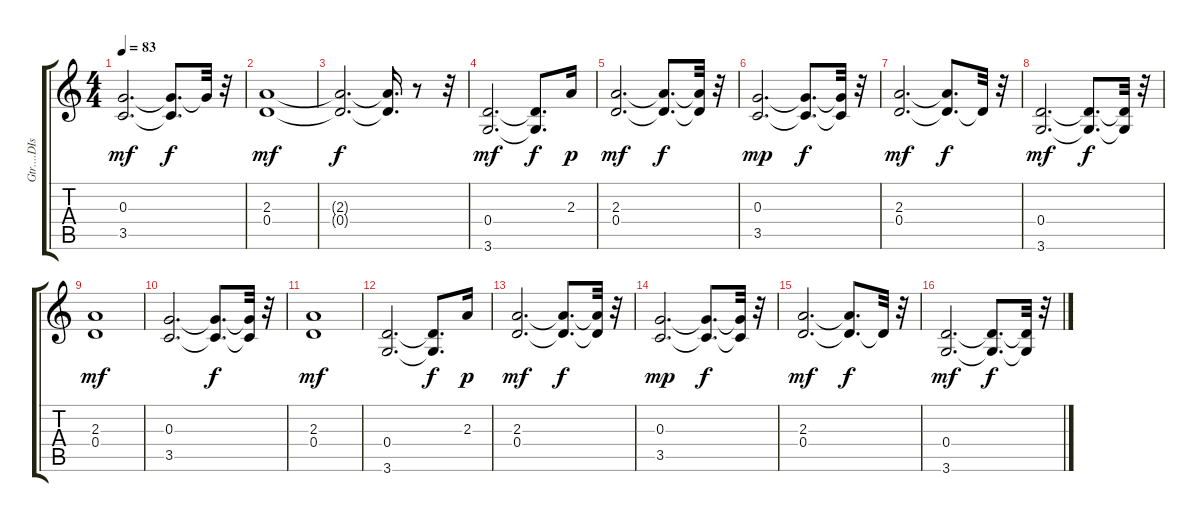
\track ("Gtr....DIs...       " "Gtr....DIs") {instrument distortionguitar}
\staff {score tabs}
\tuning (E4 B3 G3 D3 A2 E2) {hide}
\ts (4 4)
\tempo 83
\clef g2
\ks c
(0.3 3.5).2{d dy mf} (0.3{t} 3.5{t}).8{d dy f} 0.3{t}.32 r.32 |
(2.3 0.4).1{dy mf} |
(2.3{t} 0.4{t}).2{d dy f} (2.3{t} 0.4{t}).16{d} r.8 r.32 |
(0.4 3.6).2{d dy mf volume 16} (0.4{t} 3.6{t}).8{d dy f} 2.3.16{dy p} |
(2.3 0.4).2{d dy mf} (2.3{t} 0.4{t}).8{d dy f} (2.3{t} 0.4{t}).32 r.32 |
(0.3 3.5).2{d dy mp} (0.3{t} 3.5{t}).8{d dy f} (0.3{t} 3.5{t}).32 r.32 |
(2.3 0.4).2{d dy mf} (2.3{t} 0.4{t}).8{d dy f} 0.4{t}.32 r.32 |
(0.4 3.6).2{d dy mf} (0.4{t} 3.6{t}).8{d dy f} (0.4{t} 3.6{t}).32 r.32 |
(2.3 0.4).1{dy mf} |
(0.3 3.5).2{d} (0.3{t} 3.5{t}).8{d dy f} (0.3{t} 3.5{t}).32 r.32 |
(2.3 0.4).1{dy mf} |
(0.4 3.6).2{d} (0.4{t} 3.6{t}).8{d dy f} 2.3.16{dy p} |
(2.3 0.4).2{d dy mf} (2.3{t} 0.4{t}).8{d dy f} (2.3{t} 0.4{t}).32 r.32 |
(0.3 3.5).2{d dy mp} (0.3{t} 3.5{t}).8{d dy f} (0.3{t} 3.5{t}).32 r.32 |
(2.3 0.4).2{d dy mf} (2.3{t} 0.4{t}).8{d dy f} 0.4{t}.32 r.32 |
(0.4 3.6).2{d dy mf} (0.4{t} 3.6{t}).8{d dy f} (0.4{t} 3.6{t}).32 r.32
